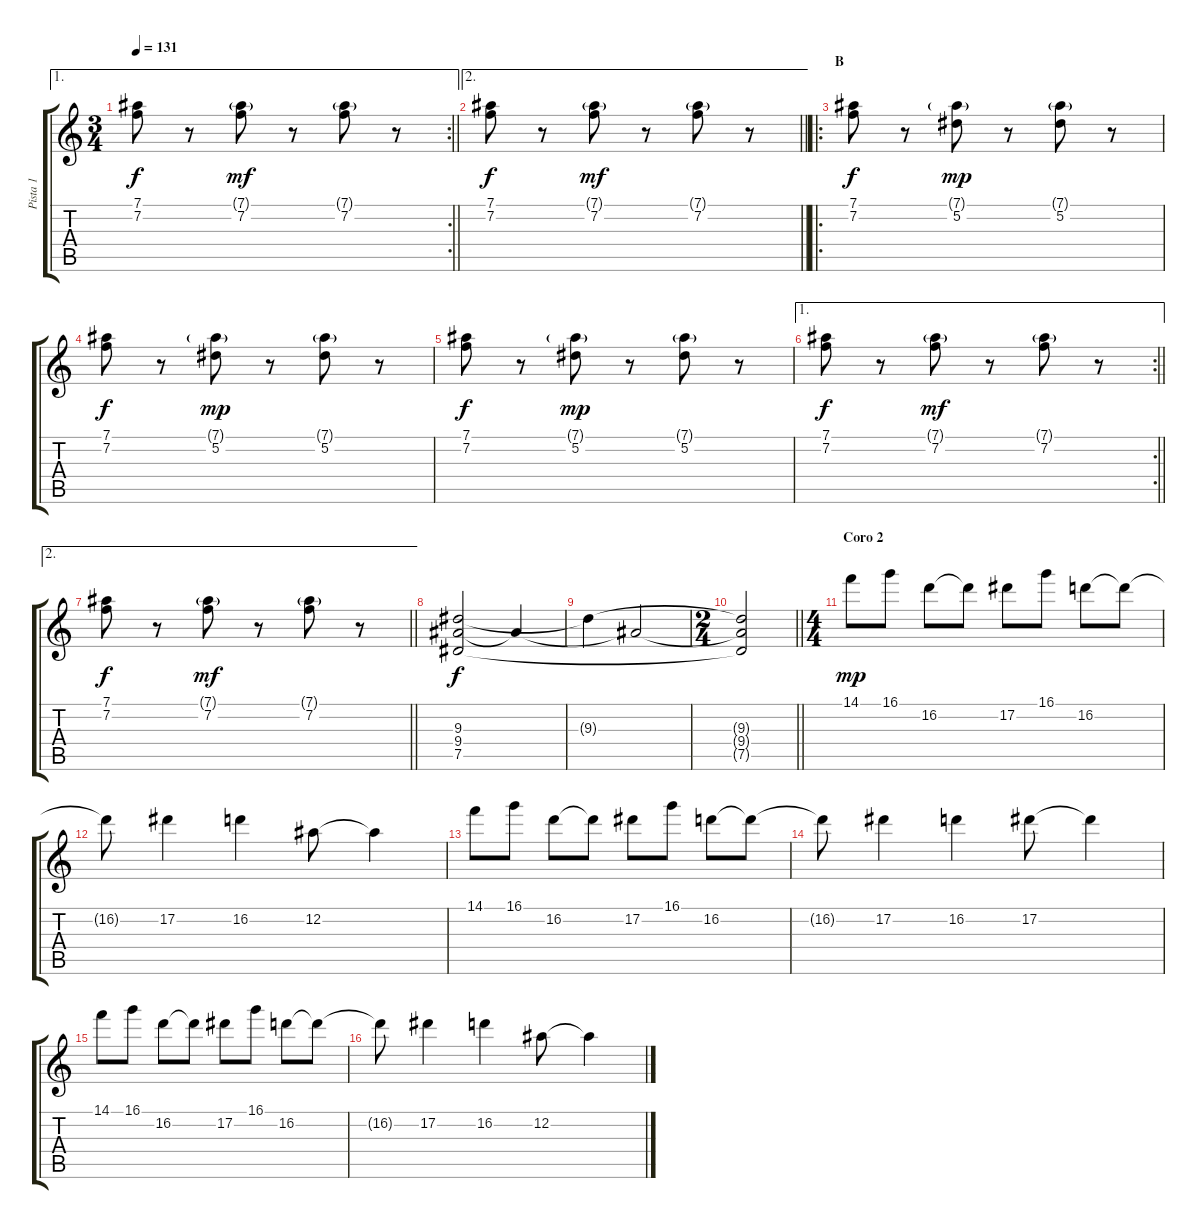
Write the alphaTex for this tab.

\track ("Pista 1" "Pista 1") {instrument distortionguitar}
\staff {score tabs}
\tuning (Eb4 Bb3 Gb3 Db3 Ab2 Eb2) {hide}
\ae 1
\rc 2
\ts (3 4)
\tempo 131
\clef g2
\barLineRight lightlight
\ks c
(7.1 7.2).8{dy f balance 1} r.8 (7.1{g} 7.2).8{dy mf balance 15} r.8 (7.1{g} 7.2).8 r.8 |
\ae 2
\barLineRight lightlight
(7.1 7.2).8{dy f balance 1} r.8 (7.1{g} 7.2).8{dy mf balance 15} r.8 (7.1{g} 7.2).8 r.8 |
\ro
\section ("" "B")
(7.1 7.2).8{dy f balance 1 instrument electricguitarclean} r.8 (7.1{g} 5.2).8{dy mp balance 15} r.8 (7.1{g} 5.2).8 r.8 |
(7.1 7.2).8{dy f balance 1 instrument electricguitarclean} r.8 (7.1{g} 5.2).8{dy mp balance 15} r.8 (7.1{g} 5.2).8 r.8 |
(7.1 7.2).8{dy f balance 1 instrument electricguitarclean} r.8 (7.1{g} 5.2).8{dy mp balance 15} r.8 (7.1{g} 5.2).8 r.8 |
\ae 1
\rc 2
\barLineRight lightlight
(7.1 7.2).8{dy f balance 1} r.8 (7.1{g} 7.2).8{dy mf balance 15} r.8 (7.1{g} 7.2).8 r.8 |
\ae 2
\barLineRight lightlight
(7.1 7.2).8{dy f balance 1} r.8 (7.1{g} 7.2).8{dy mf balance 15} r.8 (7.1{g} 7.2).8 r.8 |
\section ("" "")
(9.3 9.4 7.5).2{dy f instrument distortionguitar} 9.4{t}.4 |
9.3{t}.4 9.4{t}.2 |
\ts (2 4)
\barLineRight lightlight
(9.3{t} 9.4{t} 7.5{t}).2 |
\ts (4 4)
\section ("" "Coro 2")
14.1.8{dy mp} 16.1.8 16.2.8 16.2{t}.8 17.2.8 16.1.8 16.2.8 16.2{t}.8 |
16.2{t}.8 17.2.4 16.2.4 12.2.8 12.2{t}.4 |
14.1.8 16.1.8 16.2.8 16.2{t}.8 17.2.8 16.1.8 16.2.8 16.2{t}.8 |
16.2{t}.8 17.2.4 16.2.4 17.2.8 17.2{t}.4 |
14.1.8 16.1.8 16.2.8 16.2{t}.8 17.2.8 16.1.8 16.2.8 16.2{t}.8 |
16.2{t}.8 17.2.4 16.2.4 12.2.8 12.2{t}.4
